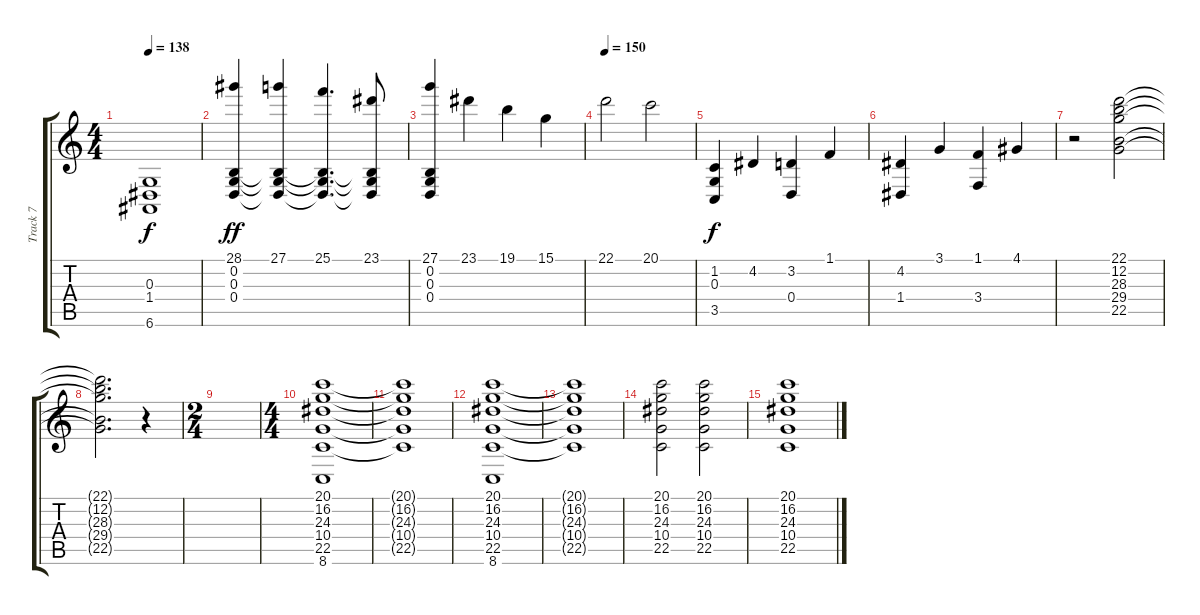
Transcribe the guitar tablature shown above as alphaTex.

\track ("Track 7" "Track 7") {instrument stringensemble1}
\staff {score tabs}
\tuning (E4 B3 G3 D3 A2 E2) {hide}
\ts (4 4)
\tempo 138
\clef g2
\ks c
(0.3 1.4 6.6).1{dy f} |
(28.1 0.2 0.3 0.4).4{dy ff} (27.1 0.2{t} 0.3{t} 0.4{t}).4 (25.1 0.2{t} 0.3{t} 0.4{t}).4{d} (23.1 0.2{t} 0.3{t} 0.4{t}).8 |
(27.1 0.2 0.3 0.4).4 23.1.4 19.1.4 15.1.4 |
\tempo 150
22.1.2 20.1.2 |
(1.2 0.3 3.5).4{dy f} 4.2.4 (3.2 0.4).4 1.1.4 |
(4.2 1.4).4 3.1.4 (1.1 3.4).4 4.1.4 |
r.2 (22.1 12.2 28.3 29.4 22.5).2 |
(22.1{t} 12.2{t} 28.3{t} 29.4{t} 22.5{t}).2{d} r.4 |
\ts (2 4)
|
\ts (4 4)
(20.1 16.2 24.3 10.4 22.5 8.6).1 |
(20.1{t} 16.2{t} 24.3{t} 10.4{t} 22.5{t}).1 |
(20.1 16.2 24.3 10.4 22.5 8.6).1 |
(20.1{t} 16.2{t} 24.3{t} 10.4{t} 22.5{t}).1 |
(20.1 16.2 24.3 10.4 22.5).2 (20.1 16.2 24.3 10.4 22.5).2 |
(20.1 16.2 24.3 10.4 22.5).1
